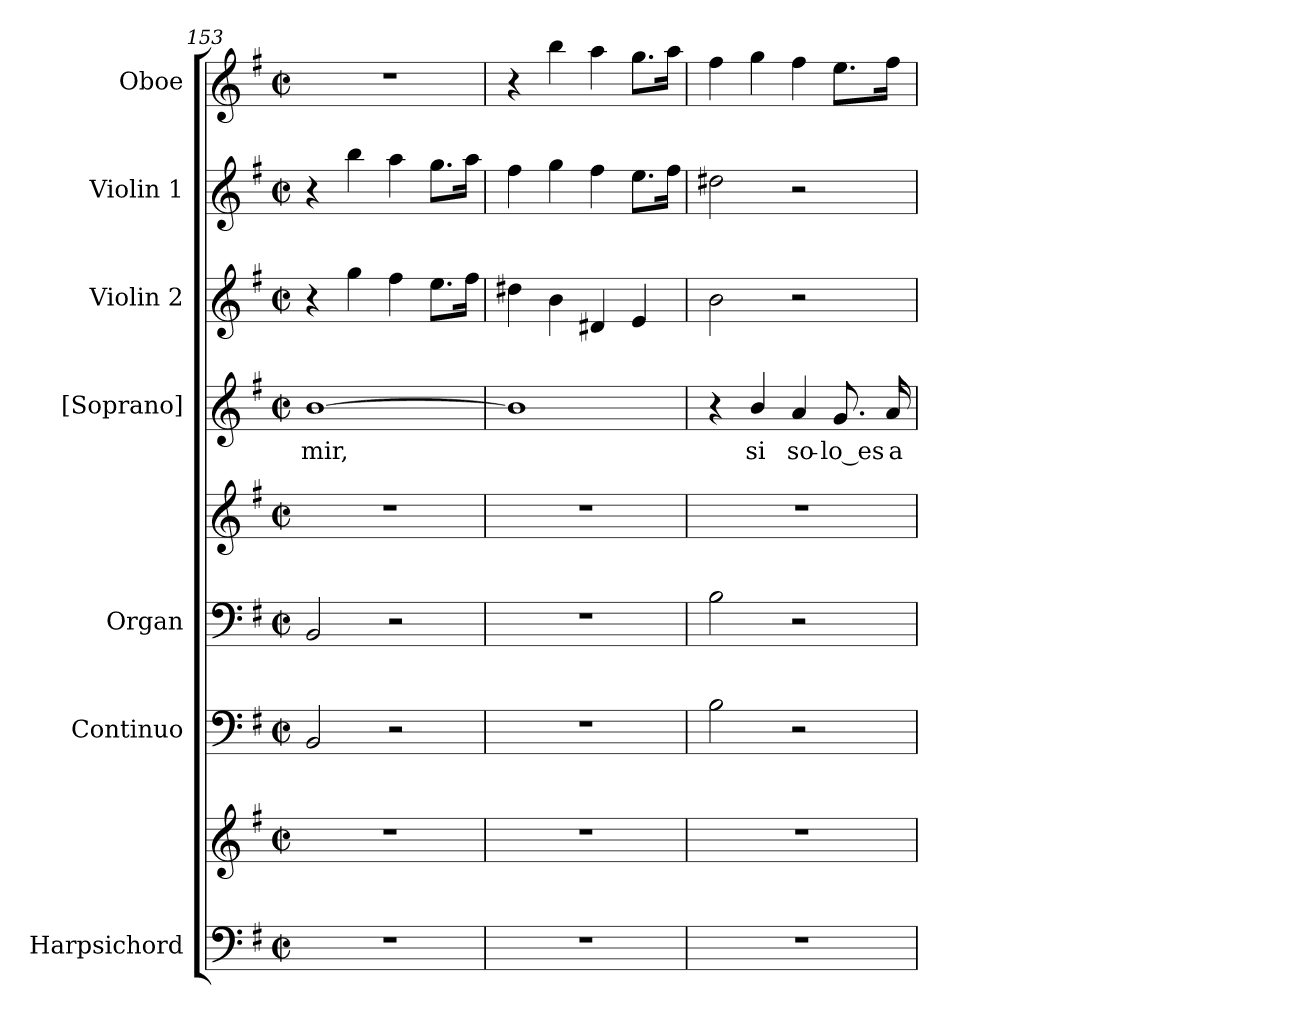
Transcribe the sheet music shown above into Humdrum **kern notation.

**kern	**kern	**kern	**kern	**kern	**kern	**text	**kern	**kern	**kern
*part7	*part7	*part6	*part5	*part5	*part4	*part4	*part3	*part2	*part1
*staff9	*staff8	*staff7	*staff6	*staff5	*staff4	*staff4	*staff3	*staff2	*staff1
*I"Harpsichord	*	*I"Continuo	*I"Organ	*	*I"[Soprano]	*	*I"Violin 2	*I"Violin 1	*I"Oboe
*	*	*I'Cont.	*I'Org.	*	*I'S.	*	*I'Vln. 2	*I'Vln. 1	*I'Ob.
*clefF4	*clefG2	*clefF4	*clefF4	*clefG2	*clefG2	*	*clefG2	*clefG2	*clefG2
*k[f#]	*k[f#]	*k[f#]	*k[f#]	*k[f#]	*k[f#]	*	*k[f#]	*k[f#]	*k[f#]
*G:	*G:	*G:	*G:	*G:	*G:	*	*G:	*G:	*G:
*M2/2	*M2/2	*M2/2	*M2/2	*M2/2	*M2/2	*	*M2/2	*M2/2	*M2/2
*met(c|)	*met(c|)	*met(c|)	*met(c|)	*met(c|)	*met(c|)	*	*met(c|)	*met(c|)	*met(c|)
=153	=153	=153	=153	=153	=153	=153	=153	=153	=153
!	!	!	!	!	!	!LO:LY:b:color=#000000	!	!	!
1r	1r	2BBi/	2BBi/	1r	[1bi	-mir,	4r	4r	1r
.	.	.	.	.	.	.	4ggi\	4bbi\	.
.	.	2r	2r	.	.	.	4ff#i\	4aai\	.
.	.	.	.	.	.	.	8.eei\L	8.ggi\L	.
.	.	.	.	.	.	.	16ff#i\Jk	16aai\Jk	.
=154	=154	=154	=154	=154	=154	=154	=154	=154	=154
1r	1r	1r	1r	1r	1bi]	.	4dd#Xi\	4ff#i\	4r
.	.	.	.	.	.	.	4bi\	4ggi\	4bbi\
.	.	.	.	.	.	.	4d#Xi/	4ff#i\	4aai\
.	.	.	.	.	.	.	4ei/	8.eei\L	8.ggi\L
.	.	.	.	.	.	.	.	16ff#i\Jk	16aai\Jk
=155	=155	=155	=155	=155	=155	=155	=155	=155	=155
1r	1r	2Bi\	2Bi\	1r	4r	.	2bi\	2dd#Xi\	4ff#i\
!	!	!	!	!	!	!LO:LY:b:color=#000000	!	!	!
.	.	.	.	.	4bi/	si	.	.	4ggi\
!	!	!	!	!	!	!LO:LY:b:color=#000000	!	!	!
.	.	2r	2r	.	4ai/	so-	2r	2r	4ff#i\
!	!	!	!	!	!	!LO:LY:b:color=#000000	!	!	!
.	.	.	.	.	8.gi/	-lo_es	.	.	8.eei\L
!	!	!	!	!	!	!LO:LY:b:color=#000000	!	!	!
.	.	.	.	.	16ai/	a-	.	.	16ff#i\Jk
=	=	=	=	=	=	=	=	=	=
*-	*-	*-	*-	*-	*-	*-	*-	*-	*-
